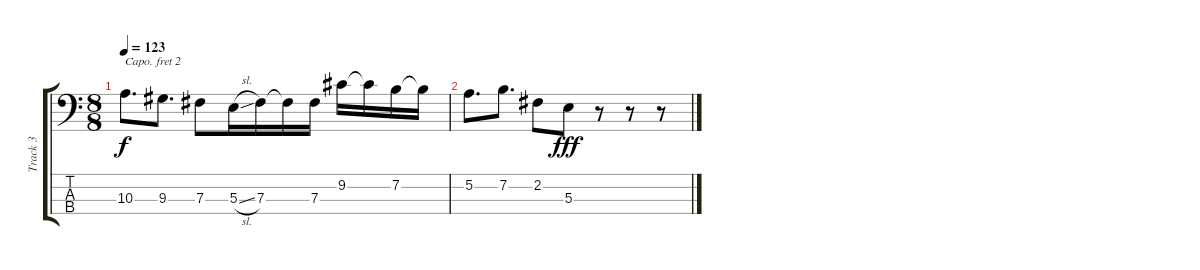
\track ("Track 3" "Track 3") {instrument electricbasspick}
\staff {score tabs}
\capo 2
\tuning (G2 D2 A1 E1) {hide}
\ts (8 8)
\tempo 123
\clef f4
\ks c
10.3.8{d dy f} 9.3.8{d} 7.3.8 5.3{sl}.16 7.3.16 7.3{t}.16 7.3.16 9.2.16 9.2{t}.16 7.2.16 7.2{t}.16 |
5.2.8{d} 7.2.8{d} 2.2.8 5.3.8{dy fff} r.8 r.8 r.8
